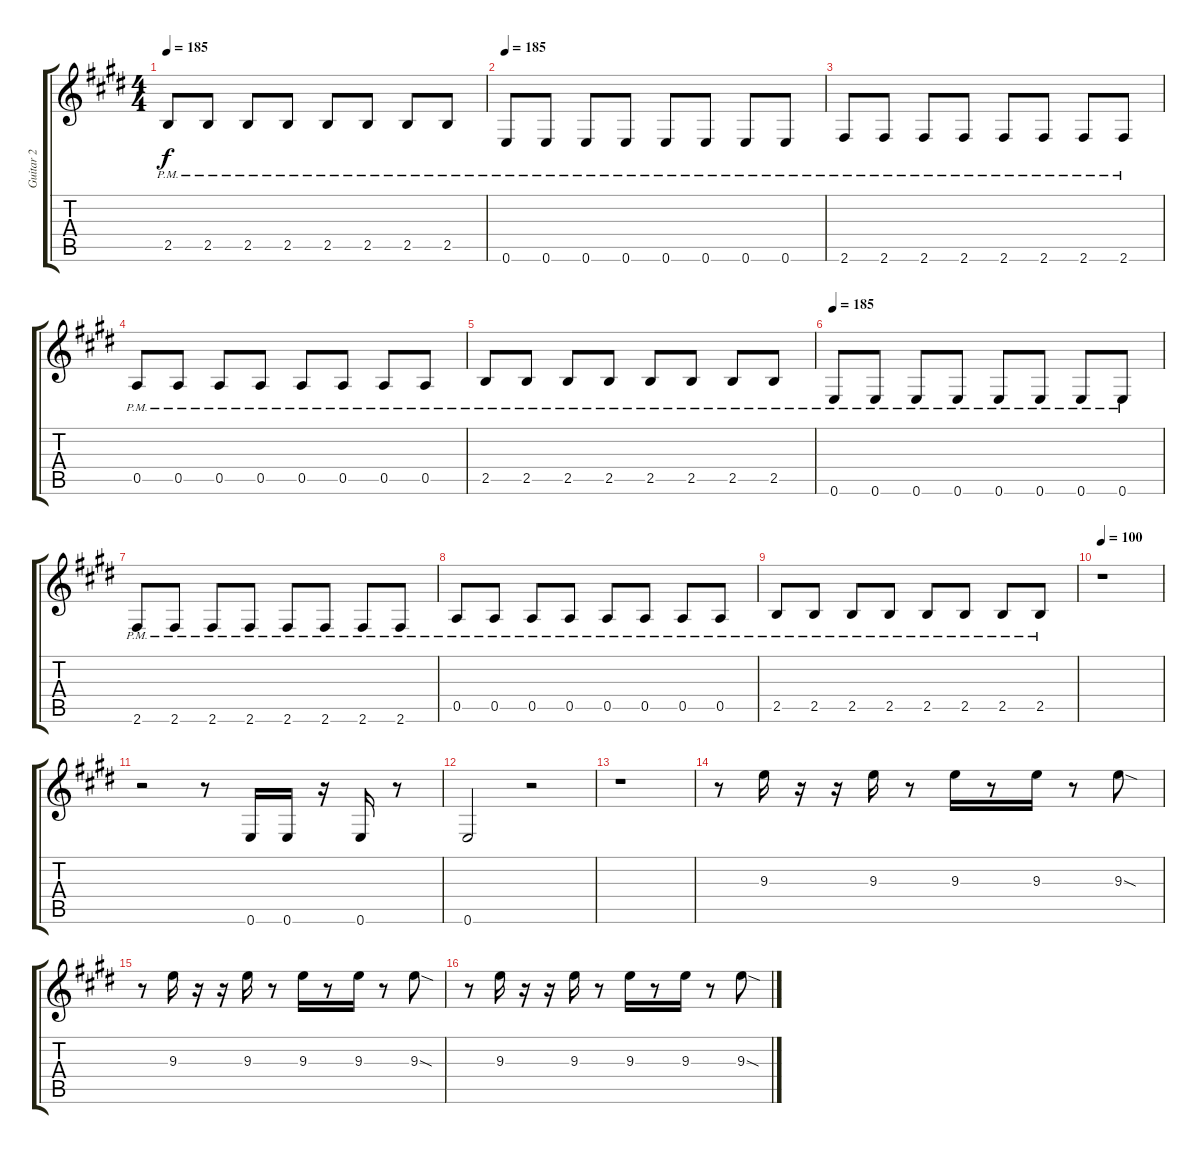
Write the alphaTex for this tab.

\track ("Guitar 2" "Guitar 2") {instrument distortionguitar}
\staff {score tabs}
\tuning (E4 B3 G3 D3 A2 E2) {hide}
\ts (4 4)
\tempo 185
\clef g2
\ks e
2.5{pm}.8{dy f} 2.5{pm}.8 2.5{pm}.8 2.5{pm}.8 2.5{pm}.8 2.5{pm}.8 2.5{pm}.8 2.5{pm}.8 |
\tempo 185
0.6{pm}.8 0.6{pm}.8 0.6{pm}.8 0.6{pm}.8 0.6{pm}.8 0.6{pm}.8 0.6{pm}.8 0.6{pm}.8 |
2.6{pm}.8 2.6{pm}.8 2.6{pm}.8 2.6{pm}.8 2.6{pm}.8 2.6{pm}.8 2.6{pm}.8 2.6{pm}.8 |
0.5{pm}.8 0.5{pm}.8 0.5{pm}.8 0.5{pm}.8 0.5{pm}.8 0.5{pm}.8 0.5{pm}.8 0.5{pm}.8 |
2.5{pm}.8 2.5{pm}.8 2.5{pm}.8 2.5{pm}.8 2.5{pm}.8 2.5{pm}.8 2.5{pm}.8 2.5{pm}.8 |
\tempo 185
0.6{pm}.8 0.6{pm}.8 0.6{pm}.8 0.6{pm}.8 0.6{pm}.8 0.6{pm}.8 0.6{pm}.8 0.6{pm}.8 |
2.6{pm}.8 2.6{pm}.8 2.6{pm}.8 2.6{pm}.8 2.6{pm}.8 2.6{pm}.8 2.6{pm}.8 2.6{pm}.8 |
0.5{pm}.8 0.5{pm}.8 0.5{pm}.8 0.5{pm}.8 0.5{pm}.8 0.5{pm}.8 0.5{pm}.8 0.5{pm}.8 |
2.5{pm}.8 2.5{pm}.8 2.5{pm}.8 2.5{pm}.8 2.5{pm}.8 2.5{pm}.8 2.5{pm}.8 2.5{pm}.8 |
\tempo 100
r.1 |
r.2 r.8 0.6.16 0.6.16 r.16 0.6.16 r.8 |
0.6.2 r.2 |
r.1 |
r.8 9.3.16 r.16 r.16 9.3.16 r.8 9.3.16 r.8 9.3.16 r.8 9.3{sod}.8 |
r.8 9.3.16 r.16 r.16 9.3.16 r.8 9.3.16 r.8 9.3.16 r.8 9.3{sod}.8 |
r.8 9.3.16 r.16 r.16 9.3.16 r.8 9.3.16 r.8 9.3.16 r.8 9.3{sod}.8
